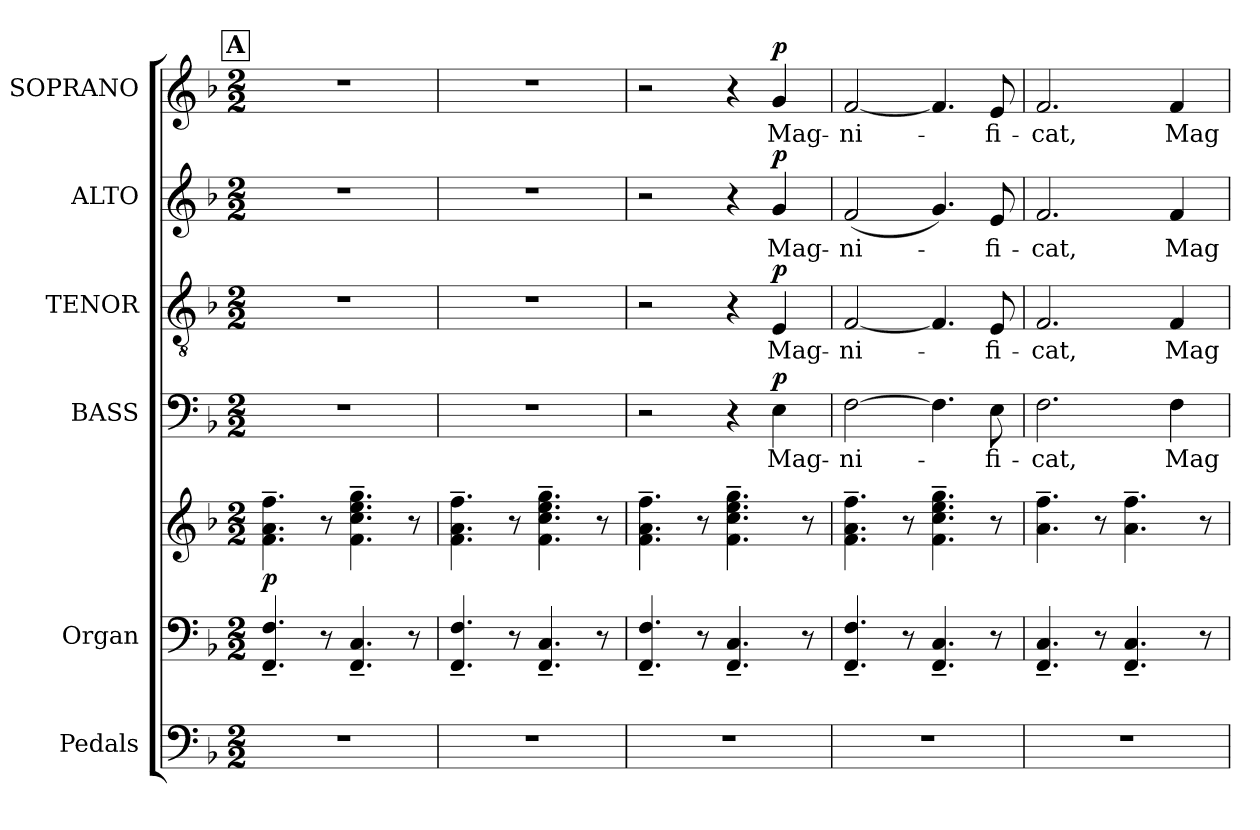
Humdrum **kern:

**kern	**kern	**kern	**dynam	**kern	**text	**dynam	**kern	**text	**dynam	**kern	**text	**dynam	**kern	**text	**dynam
*part6	*part5	*part5	*part5	*part4	*part4	*part4	*part3	*part3	*part3	*part2	*part2	*part2	*part1	*part1	*part1
*staff7	*staff6	*staff5	*staff5/6	*staff4	*staff4	*staff4	*staff3	*staff3	*staff3	*staff2	*staff2	*staff2	*staff1	*staff1	*staff1
*I"Pedals	*I"Organ	*	*	*I"BASS	*	*	*I"TENOR	*	*	*I"ALTO	*	*	*I"SOPRANO	*	*
*I'Ped.	*I'Org.	*	*	*I'B.	*	*	*I'T.	*	*	*I'A.	*	*	*I'S.	*	*
!!LO:PB:g=z
*clefF4	*clefF4	*clefG2	*	*clefF4	*	*	*clefGv2	*	*	*clefG2	*	*	*clefG2	*	*
*	*	*	*	*	*	*	*ITrd7c12	*	*	*	*	*	*	*	*
*k[b-]	*k[b-]	*k[b-]	*	*k[b-]	*	*	*k[b-]	*	*	*k[b-]	*	*	*k[b-]	*	*
*F:	*F:	*F:	*	*F:	*	*	*F:	*	*	*F:	*	*	*F:	*	*
*M2/2	*M2/2	*M2/2	*	*M2/2	*	*	*M2/2	*	*	*M2/2	*	*	*M2/2	*	*
*MM70	*MM70	*MM70	*	*MM70	*	*	*MM70	*	*	*MM70	*	*	*MM70	*	*
!!LO:REH:place=s1:B:color=#000000:enc=box:fs=16.5694:t=A
=1	=1	=1	=1	=1	=1	=1	=1	=1	=1	=1	=1	=1	=1	=1	=1
1r	4.FFi/~ 4.Fi~	4.fi\~ 4.ai~ 4.ffi~	p	1r	.	.	1r	.	.	1r	.	.	1r	.	.
.	8r	8r	.	.	.	.	.	.	.	.	.	.	.	.	.
.	4.FFi/~ 4.Ci~	4.fi\~ 4.cci~ 4.eei~ 4.ggi~	.	.	.	.	.	.	.	.	.	.	.	.	.
.	8r	8r	.	.	.	.	.	.	.	.	.	.	.	.	.
=2	=2	=2	=2	=2	=2	=2	=2	=2	=2	=2	=2	=2	=2	=2	=2
1r	4.FFi/~ 4.Fi~	4.fi\~ 4.ai~ 4.ffi~	.	1r	.	.	1r	.	.	1r	.	.	1r	.	.
.	8r	8r	.	.	.	.	.	.	.	.	.	.	.	.	.
.	4.FFi/~ 4.Ci~	4.fi\~ 4.cci~ 4.eei~ 4.ggi~	.	.	.	.	.	.	.	.	.	.	.	.	.
.	8r	8r	.	.	.	.	.	.	.	.	.	.	.	.	.
=3	=3	=3	=3	=3	=3	=3	=3	=3	=3	=3	=3	=3	=3	=3	=3
1r	4.FFi/~ 4.Fi~	4.fi\~ 4.ai~ 4.ffi~	.	2r	.	.	2r	.	.	2r	.	.	2r	.	.
.	8r	8r	.	.	.	.	.	.	.	.	.	.	.	.	.
.	4.FFi/~ 4.Ci~	4.fi\~ 4.cci~ 4.eei~ 4.ggi~	.	4r	.	.	4r	.	.	4r	.	.	4r	.	.
!	!	!	!	!	!LO:LY:b:color=#000000	!	!	!	!	!	!	!	!	!	!
!	!	!	!	!	!	!	!	!LO:LY:b:color=#000000	!	!	!	!	!	!	!
!	!	!	!	!	!	!	!	!	!	!	!LO:LY:b:color=#000000	!	!	!	!
!	!	!	!	!	!	!	!	!	!	!	!	!	!	!LO:LY:b:color=#000000	!
.	.	.	.	4Ei\	Mag-	p	4EEi/	Mag-	p	4gi/	Mag-	p	4gi/	Mag-	p
.	8r	8r	.	.	.	.	.	.	.	.	.	.	.	.	.
=4	=4	=4	=4	=4	=4	=4	=4	=4	=4	=4	=4	=4	=4	=4	=4
!	!	!	!	!	!LO:LY:b:color=#000000	!	!	!	!	!	!	!	!	!	!
!	!	!	!	!	!	!	!	!LO:LY:b:color=#000000	!	!	!	!	!	!	!
!	!	!	!	!	!	!	!	!	!	!	!LO:LY:b:color=#000000	!	!	!	!
!	!	!	!	!	!	!	!	!	!	!	!	!	!	!LO:LY:b:color=#000000	!
1r	4.FFi/~ 4.Fi~	4.fi\~ 4.ai~ 4.ffi~	.	[>2Fi\	-ni-	.	[<2FFi/	-ni-	.	(2fi/	-ni-	.	[<2fi/	-ni-	.
.	8r	8r	.	.	.	.	.	.	.	.	.	.	.	.	.
.	4.FFi/~ 4.Ci~	4.fi\~ 4.cci~ 4.eei~ 4.ggi~	.	4.Fi\]	.	.	4.FFi/]	.	.	4.gi/)	.	.	4.fi/]	.	.
!	!	!	!	!	!LO:LY:b:color=#000000	!	!	!	!	!	!	!	!	!	!
!	!	!	!	!	!	!	!	!LO:LY:b:color=#000000	!	!	!	!	!	!	!
!	!	!	!	!	!	!	!	!	!	!	!LO:LY:b:color=#000000	!	!	!	!
!	!	!	!	!	!	!	!	!	!	!	!	!	!	!LO:LY:b:color=#000000	!
.	8r	8r	.	8Ei\	-fi-	.	8EEi/	-fi-	.	8ei/	-fi-	.	8ei/	-fi-	.
=5	=5	=5	=5	=5	=5	=5	=5	=5	=5	=5	=5	=5	=5	=5	=5
!	!	!	!	!	!LO:LY:b:color=#000000	!	!	!	!	!	!	!	!	!	!
!	!	!	!	!	!	!	!	!LO:LY:b:color=#000000	!	!	!	!	!	!	!
!	!	!	!	!	!	!	!	!	!	!	!LO:LY:b:color=#000000	!	!	!	!
!	!	!	!	!	!	!	!	!	!	!	!	!	!	!LO:LY:b:color=#000000	!
1r	4.FFi/~ 4.Ci~	4.ai\~ 4.ffi~	.	2.Fi\	-cat,	.	2.FFi/	-cat,	.	2.fi/	-cat,	.	2.fi/	-cat,	.
.	8r	8r	.	.	.	.	.	.	.	.	.	.	.	.	.
.	4.FFi/~ 4.Ci~	4.ai\~ 4.ffi~	.	.	.	.	.	.	.	.	.	.	.	.	.
!	!	!	!	!	!LO:LY:b:color=#000000	!	!	!	!	!	!	!	!	!	!
!	!	!	!	!	!	!	!	!LO:LY:b:color=#000000	!	!	!	!	!	!	!
!	!	!	!	!	!	!	!	!	!	!	!LO:LY:b:color=#000000	!	!	!	!
!	!	!	!	!	!	!	!	!	!	!	!	!	!	!LO:LY:b:color=#000000	!
.	.	.	.	4Fi\	Mag-	.	4FFi/	Mag-	.	4fi/	Mag-	.	4fi/	Mag-	.
.	8r	8r	.	.	.	.	.	.	.	.	.	.	.	.	.
=	=	=	=	=	=	=	=	=	=	=	=	=	=	=	=
*-	*-	*-	*-	*-	*-	*-	*-	*-	*-	*-	*-	*-	*-	*-	*-
